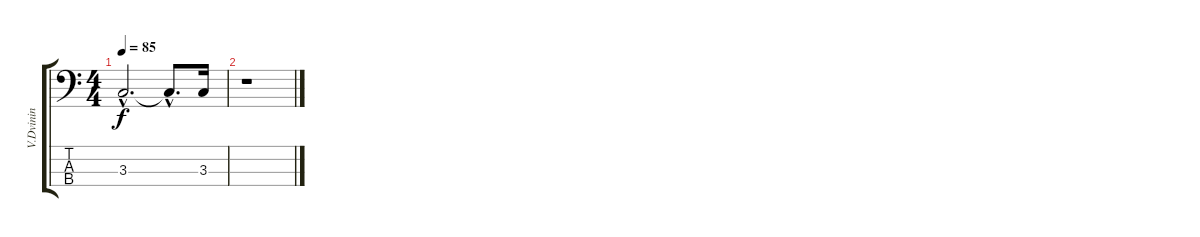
\track ("V.Dvinin     Bass   " "V.Dvinin  ") {instrument electricbasspick}
\staff {score tabs}
\tuning (G2 D2 A1 E1) {hide}
\ts (4 4)
\tempo 85
\clef f4
\ks c
3.3{hac}.2{d dy f} 3.3{hac t}.8{d} 3.3.16 |
r.1
